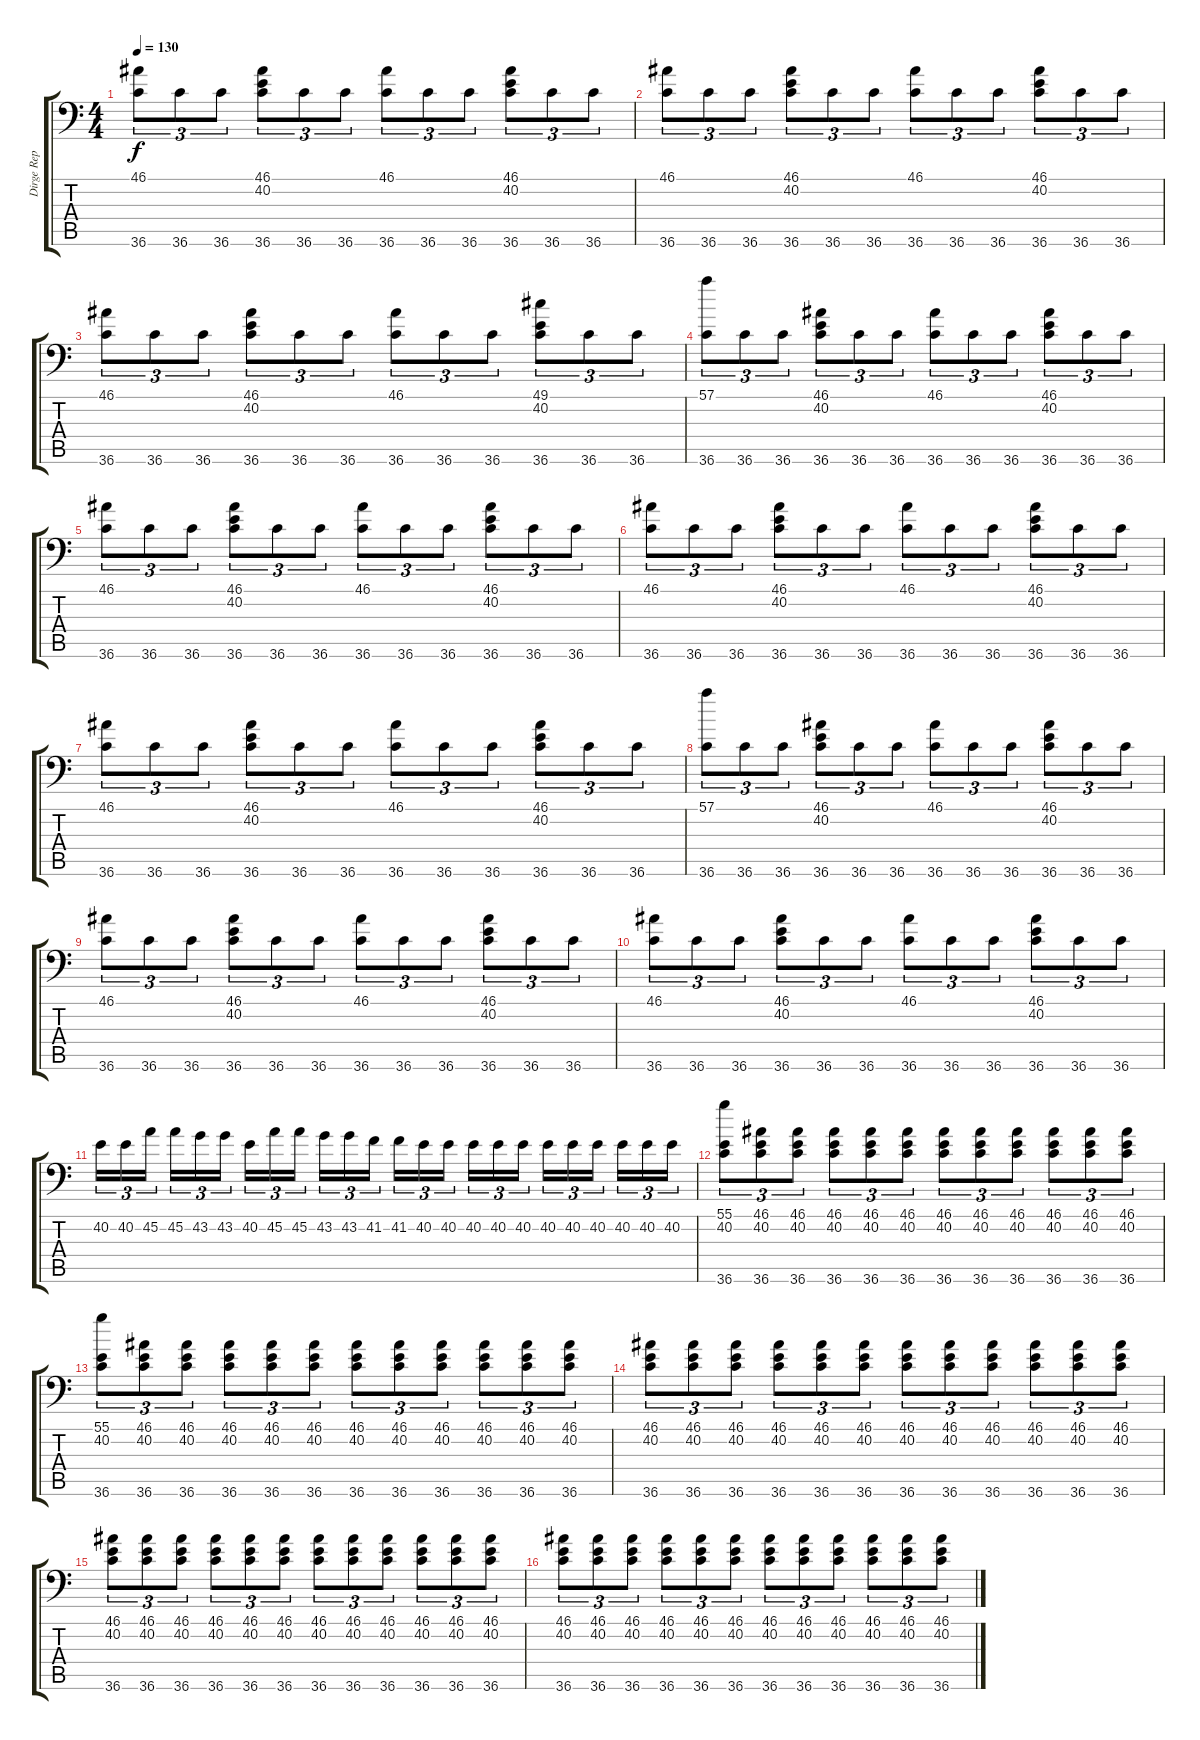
\track ("Dirge Rep" "Dirge Rep") {instrument acousticgrandpiano}
\staff {score tabs}
\tuning (C-1 C-1 C-1 C-1 C-1 C-1) {hide}
\ts (4 4)
\tempo 130
\clef f4
\ks c
(46.1 36.6).8{tu (3 2) dy f} 36.6.8{tu (3 2)} 36.6.8{tu (3 2)} (46.1 40.2 36.6).8{tu (3 2)} 36.6.8{tu (3 2)} 36.6.8{tu (3 2)} (46.1 36.6).8{tu (3 2)} 36.6.8{tu (3 2)} 36.6.8{tu (3 2)} (46.1 40.2 36.6).8{tu (3 2)} 36.6.8{tu (3 2)} 36.6.8{tu (3 2)} |
(46.1 36.6).8{tu (3 2)} 36.6.8{tu (3 2)} 36.6.8{tu (3 2)} (46.1 40.2 36.6).8{tu (3 2)} 36.6.8{tu (3 2)} 36.6.8{tu (3 2)} (46.1 36.6).8{tu (3 2)} 36.6.8{tu (3 2)} 36.6.8{tu (3 2)} (46.1 40.2 36.6).8{tu (3 2)} 36.6.8{tu (3 2)} 36.6.8{tu (3 2)} |
(46.1 36.6).8{tu (3 2)} 36.6.8{tu (3 2)} 36.6.8{tu (3 2)} (46.1 40.2 36.6).8{tu (3 2)} 36.6.8{tu (3 2)} 36.6.8{tu (3 2)} (46.1 36.6).8{tu (3 2)} 36.6.8{tu (3 2)} 36.6.8{tu (3 2)} (49.1 40.2 36.6).8{tu (3 2)} 36.6.8{tu (3 2)} 36.6.8{tu (3 2)} |
(57.1 36.6).8{tu (3 2)} 36.6.8{tu (3 2)} 36.6.8{tu (3 2)} (46.1 40.2 36.6).8{tu (3 2)} 36.6.8{tu (3 2)} 36.6.8{tu (3 2)} (46.1 36.6).8{tu (3 2)} 36.6.8{tu (3 2)} 36.6.8{tu (3 2)} (46.1 40.2 36.6).8{tu (3 2)} 36.6.8{tu (3 2)} 36.6.8{tu (3 2)} |
(46.1 36.6).8{tu (3 2)} 36.6.8{tu (3 2)} 36.6.8{tu (3 2)} (46.1 40.2 36.6).8{tu (3 2)} 36.6.8{tu (3 2)} 36.6.8{tu (3 2)} (46.1 36.6).8{tu (3 2)} 36.6.8{tu (3 2)} 36.6.8{tu (3 2)} (46.1 40.2 36.6).8{tu (3 2)} 36.6.8{tu (3 2)} 36.6.8{tu (3 2)} |
(46.1 36.6).8{tu (3 2)} 36.6.8{tu (3 2)} 36.6.8{tu (3 2)} (46.1 40.2 36.6).8{tu (3 2)} 36.6.8{tu (3 2)} 36.6.8{tu (3 2)} (46.1 36.6).8{tu (3 2)} 36.6.8{tu (3 2)} 36.6.8{tu (3 2)} (46.1 40.2 36.6).8{tu (3 2)} 36.6.8{tu (3 2)} 36.6.8{tu (3 2)} |
(46.1 36.6).8{tu (3 2)} 36.6.8{tu (3 2)} 36.6.8{tu (3 2)} (46.1 40.2 36.6).8{tu (3 2)} 36.6.8{tu (3 2)} 36.6.8{tu (3 2)} (46.1 36.6).8{tu (3 2)} 36.6.8{tu (3 2)} 36.6.8{tu (3 2)} (46.1 40.2 36.6).8{tu (3 2)} 36.6.8{tu (3 2)} 36.6.8{tu (3 2)} |
(57.1 36.6).8{tu (3 2)} 36.6.8{tu (3 2)} 36.6.8{tu (3 2)} (46.1 40.2 36.6).8{tu (3 2)} 36.6.8{tu (3 2)} 36.6.8{tu (3 2)} (46.1 36.6).8{tu (3 2)} 36.6.8{tu (3 2)} 36.6.8{tu (3 2)} (46.1 40.2 36.6).8{tu (3 2)} 36.6.8{tu (3 2)} 36.6.8{tu (3 2)} |
(46.1 36.6).8{tu (3 2)} 36.6.8{tu (3 2)} 36.6.8{tu (3 2)} (46.1 40.2 36.6).8{tu (3 2)} 36.6.8{tu (3 2)} 36.6.8{tu (3 2)} (46.1 36.6).8{tu (3 2)} 36.6.8{tu (3 2)} 36.6.8{tu (3 2)} (46.1 40.2 36.6).8{tu (3 2)} 36.6.8{tu (3 2)} 36.6.8{tu (3 2)} |
(46.1 36.6).8{tu (3 2)} 36.6.8{tu (3 2)} 36.6.8{tu (3 2)} (46.1 40.2 36.6).8{tu (3 2)} 36.6.8{tu (3 2)} 36.6.8{tu (3 2)} (46.1 36.6).8{tu (3 2)} 36.6.8{tu (3 2)} 36.6.8{tu (3 2)} (46.1 40.2 36.6).8{tu (3 2)} 36.6.8{tu (3 2)} 36.6.8{tu (3 2)} |
40.2.16{tu (3 2)} 40.2.16{tu (3 2)} 45.2.16{tu (3 2)} 45.2.16{tu (3 2)} 43.2.16{tu (3 2)} 43.2.16{tu (3 2)} 40.2.16{tu (3 2)} 45.2.16{tu (3 2)} 45.2.16{tu (3 2)} 43.2.16{tu (3 2)} 43.2.16{tu (3 2)} 41.2.16{tu (3 2)} 41.2.16{tu (3 2)} 40.2.16{tu (3 2)} 40.2.16{tu (3 2)} 40.2.16{tu (3 2)} 40.2.16{tu (3 2)} 40.2.16{tu (3 2)} 40.2.16{tu (3 2)} 40.2.16{tu (3 2)} 40.2.16{tu (3 2)} 40.2.16{tu (3 2)} 40.2.16{tu (3 2)} 40.2.16{tu (3 2)} |
(55.1 40.2 36.6).8{tu (3 2)} (46.1 40.2 36.6).8{tu (3 2)} (46.1 40.2 36.6).8{tu (3 2)} (46.1 40.2 36.6).8{tu (3 2)} (46.1 40.2 36.6).8{tu (3 2)} (46.1 40.2 36.6).8{tu (3 2)} (46.1 40.2 36.6).8{tu (3 2)} (46.1 40.2 36.6).8{tu (3 2)} (46.1 40.2 36.6).8{tu (3 2)} (46.1 40.2 36.6).8{tu (3 2)} (46.1 40.2 36.6).8{tu (3 2)} (46.1 40.2 36.6).8{tu (3 2)} |
(55.1 40.2 36.6).8{tu (3 2)} (46.1 40.2 36.6).8{tu (3 2)} (46.1 40.2 36.6).8{tu (3 2)} (46.1 40.2 36.6).8{tu (3 2)} (46.1 40.2 36.6).8{tu (3 2)} (46.1 40.2 36.6).8{tu (3 2)} (46.1 40.2 36.6).8{tu (3 2)} (46.1 40.2 36.6).8{tu (3 2)} (46.1 40.2 36.6).8{tu (3 2)} (46.1 40.2 36.6).8{tu (3 2)} (46.1 40.2 36.6).8{tu (3 2)} (46.1 40.2 36.6).8{tu (3 2)} |
(46.1 40.2 36.6).8{tu (3 2)} (46.1 40.2 36.6).8{tu (3 2)} (46.1 40.2 36.6).8{tu (3 2)} (46.1 40.2 36.6).8{tu (3 2)} (46.1 40.2 36.6).8{tu (3 2)} (46.1 40.2 36.6).8{tu (3 2)} (46.1 40.2 36.6).8{tu (3 2)} (46.1 40.2 36.6).8{tu (3 2)} (46.1 40.2 36.6).8{tu (3 2)} (46.1 40.2 36.6).8{tu (3 2)} (46.1 40.2 36.6).8{tu (3 2)} (46.1 40.2 36.6).8{tu (3 2)} |
(46.1 40.2 36.6).8{tu (3 2)} (46.1 40.2 36.6).8{tu (3 2)} (46.1 40.2 36.6).8{tu (3 2)} (46.1 40.2 36.6).8{tu (3 2)} (46.1 40.2 36.6).8{tu (3 2)} (46.1 40.2 36.6).8{tu (3 2)} (46.1 40.2 36.6).8{tu (3 2)} (46.1 40.2 36.6).8{tu (3 2)} (46.1 40.2 36.6).8{tu (3 2)} (46.1 40.2 36.6).8{tu (3 2)} (46.1 40.2 36.6).8{tu (3 2)} (46.1 40.2 36.6).8{tu (3 2)} |
(46.1 40.2 36.6).8{tu (3 2)} (46.1 40.2 36.6).8{tu (3 2)} (46.1 40.2 36.6).8{tu (3 2)} (46.1 40.2 36.6).8{tu (3 2)} (46.1 40.2 36.6).8{tu (3 2)} (46.1 40.2 36.6).8{tu (3 2)} (46.1 40.2 36.6).8{tu (3 2)} (46.1 40.2 36.6).8{tu (3 2)} (46.1 40.2 36.6).8{tu (3 2)} (46.1 40.2 36.6).8{tu (3 2)} (46.1 40.2 36.6).8{tu (3 2)} (46.1 40.2 36.6).8{tu (3 2)}
